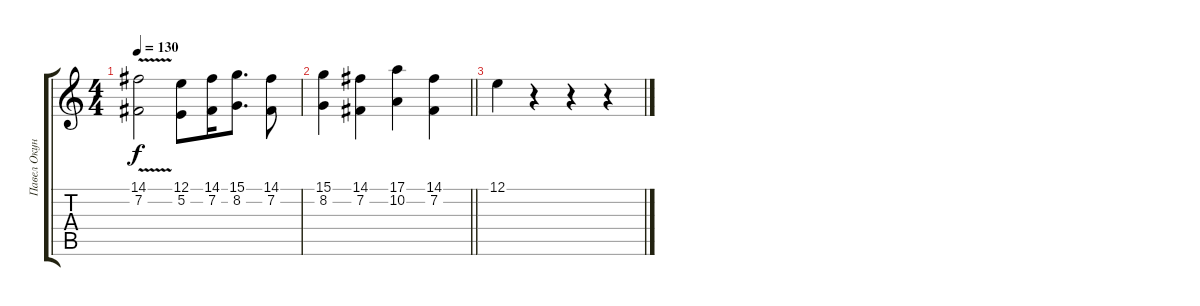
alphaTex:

\track ("Павел Окунев" "Павел Окун") {instrument frenchhorn}
\staff {score tabs}
\tuning (E4 B3 G3 D3 A2 E2) {hide}
\ts (4 4)
\tempo 130
\clef g2
\ks c
(14.1{v} 7.2{v}).2{dy f} (12.1 5.2).8 (14.1 7.2).16 (15.1 8.2).8{d} (14.1 7.2).8 |
\barLineRight lightlight
(15.1 8.2).4 (14.1 7.2).4 (17.1 10.2).4 (14.1 7.2).4 |
12.1.4 r.4 r.4 r.4
